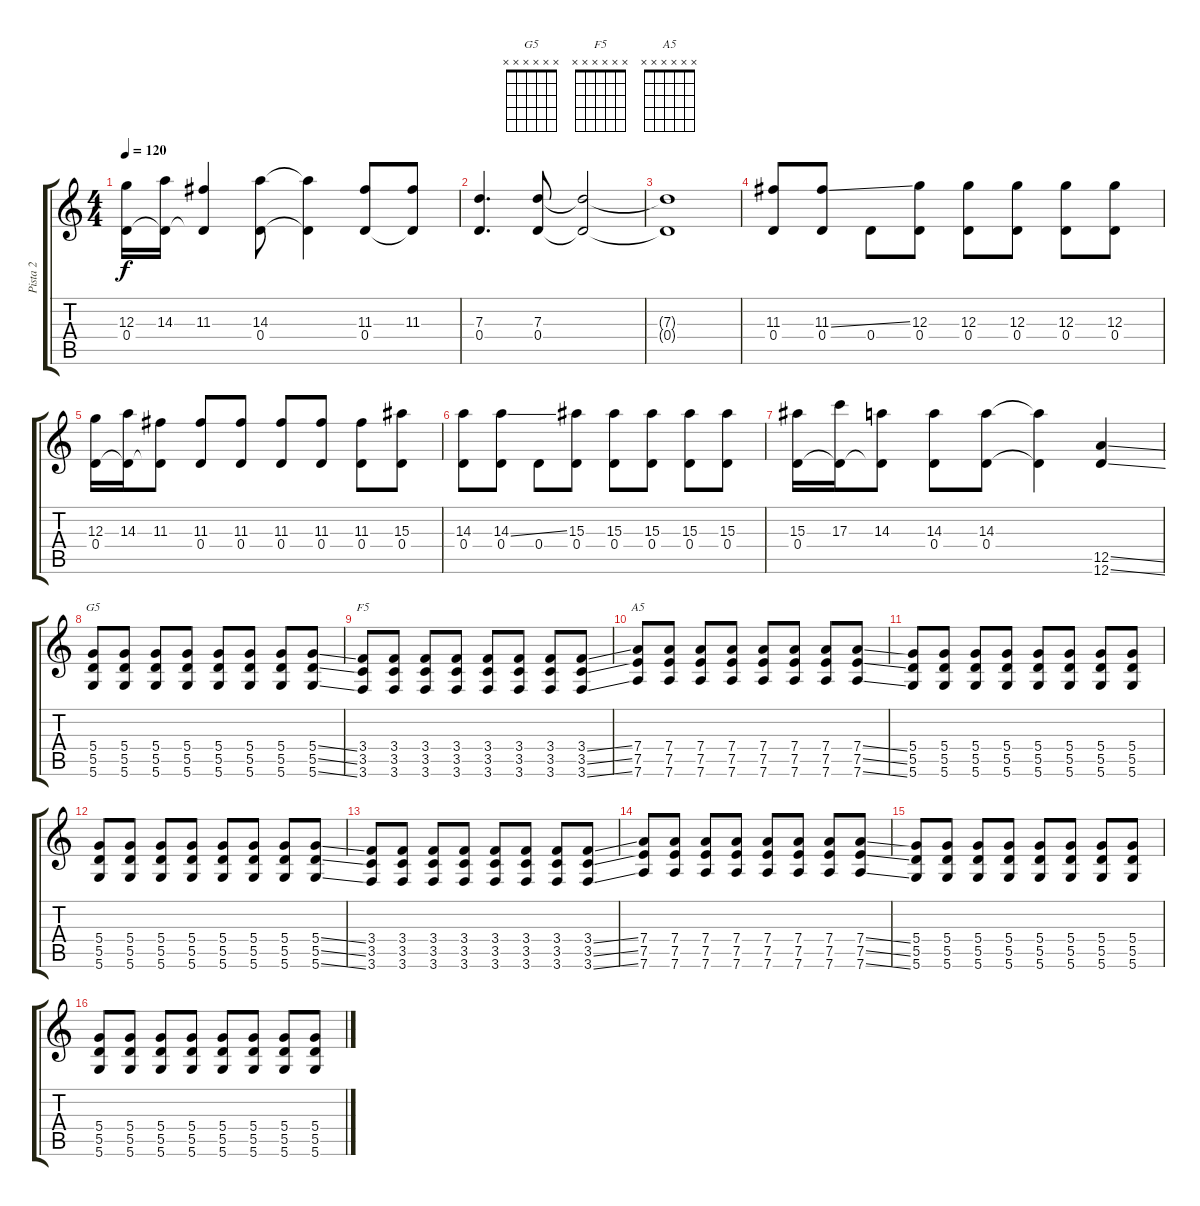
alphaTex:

\track ("Pista 2" "Pista 2") {instrument overdrivenguitar}
\staff {score tabs}
\tuning (E4 B3 G3 D3 A2 D2) {hide}
\chord ("G5" x x x x x x)
\chord ("F5" x x x x x x)
\chord ("A5" x x x x x x)
\ts (4 4)
\tempo 120
\clef g2
\ks c
(12.3 0.4).16{dy f} (14.3 0.4{t}).16 (11.3 0.4{t}).4 (14.3 0.4).8 (14.3{t} 0.4{t}).4 (11.3 0.4).8 (11.3 0.4{t}).8 |
(7.3 0.4).4{d} (7.3 0.4).8 (7.3{t} 0.4{t}).2 |
(7.3{t} 0.4{t}).1 |
(11.3 0.4).8 (11.3{ss} 0.4).8 0.4.8 (12.3 0.4).8 (12.3 0.4).8 (12.3 0.4).8 (12.3 0.4).8 (12.3 0.4).8 |
(12.3 0.4).16 (14.3 0.4{t}).16 (11.3 0.4{t}).8 (11.3 0.4).8 (11.3 0.4).8 (11.3 0.4).8 (11.3 0.4).8 (11.3 0.4).8 (15.3 0.4).8 |
(14.3 0.4).8 (14.3{ss} 0.4).8 0.4.8 (15.3 0.4).8 (15.3 0.4).8 (15.3 0.4).8 (15.3 0.4).8 (15.3 0.4).8 |
(15.3 0.4).16 (17.3 0.4{t}).16 (14.3 0.4{t}).8 (14.3 0.4).8 (14.3 0.4).8 (14.3{t} 0.4{t}).4 (12.5{ss} 12.6{ss}).4 |
(5.4 5.5 5.6).8{ch "G5"} (5.4 5.5 5.6).8 (5.4 5.5 5.6).8 (5.4 5.5 5.6).8 (5.4 5.5 5.6).8 (5.4 5.5 5.6).8 (5.4 5.5 5.6).8 (5.4{ss} 5.5{ss} 5.6{ss}).8 |
(3.4 3.5 3.6).8{ch "F5"} (3.4 3.5 3.6).8 (3.4 3.5 3.6).8 (3.4 3.5 3.6).8 (3.4 3.5 3.6).8 (3.4 3.5 3.6).8 (3.4 3.5 3.6).8 (3.4{ss} 3.5{ss} 3.6{ss}).8 |
(7.4 7.5 7.6).8{ch "A5"} (7.4 7.5 7.6).8 (7.4 7.5 7.6).8 (7.4 7.5 7.6).8 (7.4 7.5 7.6).8 (7.4 7.5 7.6).8 (7.4 7.5 7.6).8 (7.4{ss} 7.5{ss} 7.6{ss}).8 |
(5.4 5.5 5.6).8 (5.4 5.5 5.6).8 (5.4 5.5 5.6).8 (5.4 5.5 5.6).8 (5.4 5.5 5.6).8 (5.4 5.5 5.6).8 (5.4 5.5 5.6).8 (5.4 5.5 5.6).8 |
(5.4 5.5 5.6).8 (5.4 5.5 5.6).8 (5.4 5.5 5.6).8 (5.4 5.5 5.6).8 (5.4 5.5 5.6).8 (5.4 5.5 5.6).8 (5.4 5.5 5.6).8 (5.4{ss} 5.5{ss} 5.6{ss}).8 |
(3.4 3.5 3.6).8 (3.4 3.5 3.6).8 (3.4 3.5 3.6).8 (3.4 3.5 3.6).8 (3.4 3.5 3.6).8 (3.4 3.5 3.6).8 (3.4 3.5 3.6).8 (3.4{ss} 3.5{ss} 3.6{ss}).8 |
(7.4 7.5 7.6).8 (7.4 7.5 7.6).8 (7.4 7.5 7.6).8 (7.4 7.5 7.6).8 (7.4 7.5 7.6).8 (7.4 7.5 7.6).8 (7.4 7.5 7.6).8 (7.4{ss} 7.5{ss} 7.6{ss}).8 |
(5.4 5.5 5.6).8 (5.4 5.5 5.6).8 (5.4 5.5 5.6).8 (5.4 5.5 5.6).8 (5.4 5.5 5.6).8 (5.4 5.5 5.6).8 (5.4 5.5 5.6).8 (5.4 5.5 5.6).8 |
(5.4 5.5 5.6).8 (5.4 5.5 5.6).8 (5.4 5.5 5.6).8 (5.4 5.5 5.6).8 (5.4 5.5 5.6).8 (5.4 5.5 5.6).8 (5.4 5.5 5.6).8 (5.4 5.5 5.6).8
